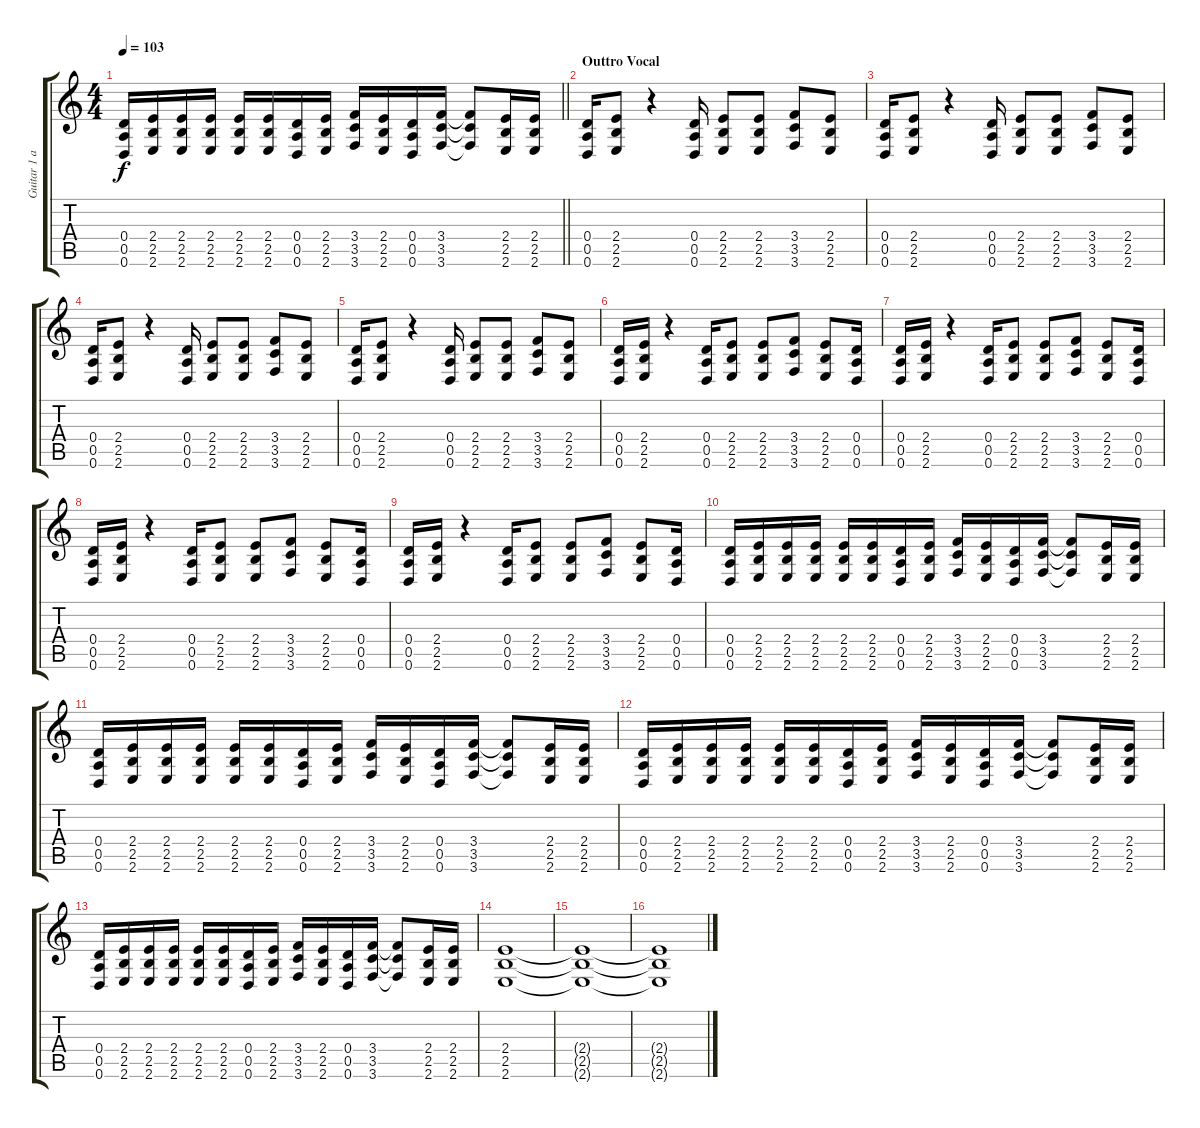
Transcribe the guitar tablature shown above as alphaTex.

\track ("Guitar 1 a" "Guitar 1 a") {instrument overdrivenguitar}
\staff {score tabs}
\tuning (E4 B3 G3 D3 A2 D2) {hide}
\ts (4 4)
\tempo 103
\clef g2
\barLineRight lightlight
\ks c
(0.4 0.5 0.6).16{dy f} (2.4 2.5 2.6).16 (2.4 2.5 2.6).16 (2.4 2.5 2.6).16 (2.4 2.5 2.6).16 (2.4 2.5 2.6).16 (0.4 0.5 0.6).16 (2.4 2.5 2.6).16 (3.4 3.5 3.6).16 (2.4 2.5 2.6).16 (0.4 0.5 0.6).16 (3.4 3.5 3.6).16 (3.4{t} 3.5{t} 3.6{t}).8 (2.4 2.5 2.6).16 (2.4 2.5 2.6).16 |
\section ("" "Outtro Vocal")
(0.4 0.5 0.6).16 (2.4 2.5 2.6).8 r.4 (0.4 0.5 0.6).16 (2.4 2.5 2.6).8 (2.4 2.5 2.6).8 (3.4 3.5 3.6).8 (2.4 2.5 2.6).8 |
(0.4 0.5 0.6).16 (2.4 2.5 2.6).8 r.4 (0.4 0.5 0.6).16 (2.4 2.5 2.6).8 (2.4 2.5 2.6).8 (3.4 3.5 3.6).8 (2.4 2.5 2.6).8 |
(0.4 0.5 0.6).16 (2.4 2.5 2.6).8 r.4 (0.4 0.5 0.6).16 (2.4 2.5 2.6).8 (2.4 2.5 2.6).8 (3.4 3.5 3.6).8 (2.4 2.5 2.6).8 |
(0.4 0.5 0.6).16 (2.4 2.5 2.6).8 r.4 (0.4 0.5 0.6).16 (2.4 2.5 2.6).8 (2.4 2.5 2.6).8 (3.4 3.5 3.6).8 (2.4 2.5 2.6).8 |
(0.4 0.5 0.6).16 (2.4 2.5 2.6).16 r.4 (0.4 0.5 0.6).16 (2.4 2.5 2.6).8 (2.4 2.5 2.6).8 (3.4 3.5 3.6).8 (2.4 2.5 2.6).8 (0.4 0.5 0.6).16 |
(0.4 0.5 0.6).16 (2.4 2.5 2.6).16 r.4 (0.4 0.5 0.6).16 (2.4 2.5 2.6).8 (2.4 2.5 2.6).8 (3.4 3.5 3.6).8 (2.4 2.5 2.6).8 (0.4 0.5 0.6).16 |
(0.4 0.5 0.6).16 (2.4 2.5 2.6).16 r.4 (0.4 0.5 0.6).16 (2.4 2.5 2.6).8 (2.4 2.5 2.6).8 (3.4 3.5 3.6).8 (2.4 2.5 2.6).8 (0.4 0.5 0.6).16 |
(0.4 0.5 0.6).16 (2.4 2.5 2.6).16 r.4 (0.4 0.5 0.6).16 (2.4 2.5 2.6).8 (2.4 2.5 2.6).8 (3.4 3.5 3.6).8 (2.4 2.5 2.6).8 (0.4 0.5 0.6).16 |
(0.4 0.5 0.6).16 (2.4 2.5 2.6).16 (2.4 2.5 2.6).16 (2.4 2.5 2.6).16 (2.4 2.5 2.6).16 (2.4 2.5 2.6).16 (0.4 0.5 0.6).16 (2.4 2.5 2.6).16 (3.4 3.5 3.6).16 (2.4 2.5 2.6).16 (0.4 0.5 0.6).16 (3.4 3.5 3.6).16 (3.4{t} 3.5{t} 3.6{t}).8 (2.4 2.5 2.6).16 (2.4 2.5 2.6).16 |
(0.4 0.5 0.6).16 (2.4 2.5 2.6).16 (2.4 2.5 2.6).16 (2.4 2.5 2.6).16 (2.4 2.5 2.6).16 (2.4 2.5 2.6).16 (0.4 0.5 0.6).16 (2.4 2.5 2.6).16 (3.4 3.5 3.6).16 (2.4 2.5 2.6).16 (0.4 0.5 0.6).16 (3.4 3.5 3.6).16 (3.4{t} 3.5{t} 3.6{t}).8 (2.4 2.5 2.6).16 (2.4 2.5 2.6).16 |
(0.4 0.5 0.6).16 (2.4 2.5 2.6).16 (2.4 2.5 2.6).16 (2.4 2.5 2.6).16 (2.4 2.5 2.6).16 (2.4 2.5 2.6).16 (0.4 0.5 0.6).16 (2.4 2.5 2.6).16 (3.4 3.5 3.6).16 (2.4 2.5 2.6).16 (0.4 0.5 0.6).16 (3.4 3.5 3.6).16 (3.4{t} 3.5{t} 3.6{t}).8 (2.4 2.5 2.6).16 (2.4 2.5 2.6).16 |
(0.4 0.5 0.6).16 (2.4 2.5 2.6).16 (2.4 2.5 2.6).16 (2.4 2.5 2.6).16 (2.4 2.5 2.6).16 (2.4 2.5 2.6).16 (0.4 0.5 0.6).16 (2.4 2.5 2.6).16 (3.4 3.5 3.6).16 (2.4 2.5 2.6).16 (0.4 0.5 0.6).16 (3.4 3.5 3.6).16 (3.4{t} 3.5{t} 3.6{t}).8 (2.4 2.5 2.6).16 (2.4 2.5 2.6).16 |
(2.4 2.5 2.6).1 |
(2.4{t} 2.5{t} 2.6{t}).1 |
(2.4{t} 2.5{t} 2.6{t}).1
